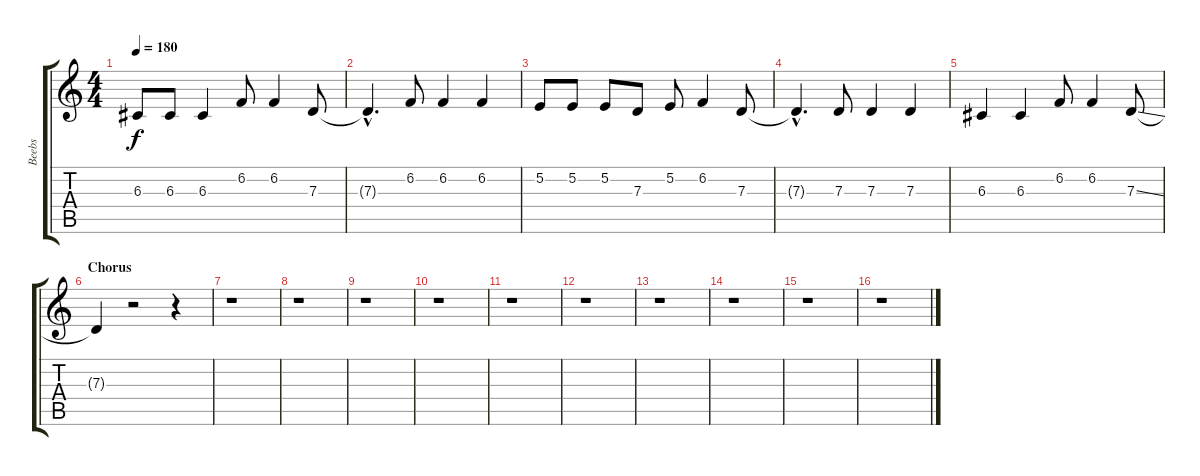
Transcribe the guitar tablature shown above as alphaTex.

\track ("Beebs" "Beebs") {instrument altosax}
\staff {score tabs}
\tuning (E4 B3 G3 D3 A2 E2) {hide}
\ts (4 4)
\tempo 180
\clef g2
\ks c
6.3.8{dy f} 6.3.8 6.3.4 6.2.8 6.2.4 7.3.8 |
7.3{hac t}.4{d} 6.2.8 6.2.4 6.2.4 |
5.2.8 5.2.8 5.2.8 7.3.8 5.2.8 6.2.4 7.3.8 |
7.3{hac t}.4{d} 7.3.8 7.3.4 7.3.4 |
6.3.4 6.3.4 6.2.8 6.2.4 7.3{ss}.8 |
\section ("" "Chorus")
7.3{t}.4 r.2 r.4 |
r.1 |
r.1 |
r.1 |
r.1 |
r.1 |
r.1 |
r.1 |
r.1 |
r.1 |
r.1
